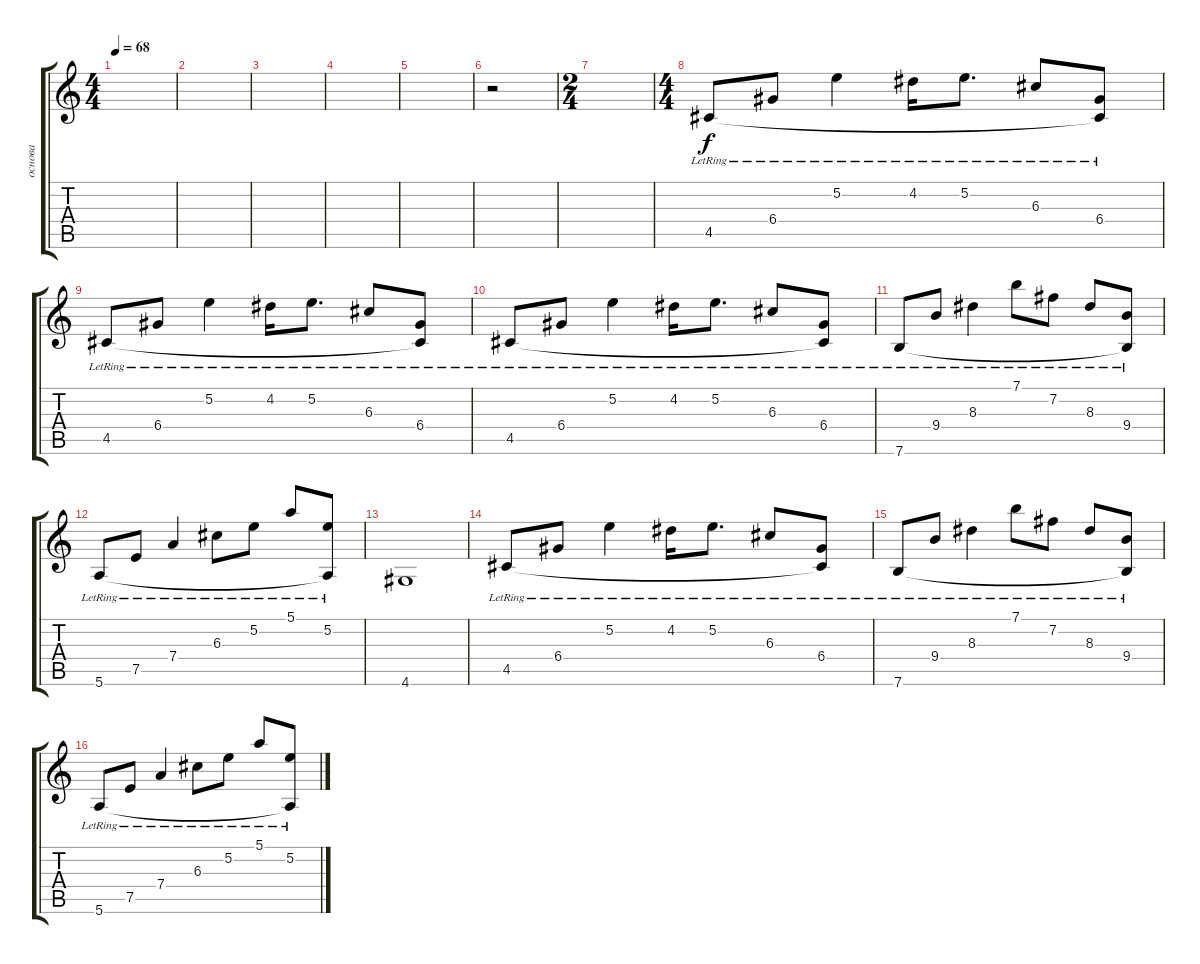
\track ("основа" "основа") {instrument electricguitarclean}
\staff {score tabs}
\tuning (E4 B3 G3 D3 A2 E2) {hide}
\ts (4 4)
\tempo 68
\clef g2
\ks c
|
|
|
|
|
r.2 |
\ts (2 4)
|
\ts (4 4)
4.5{lr}.8 6.4{lr}.8 5.2{lr}.4 4.2{lr}.16 5.2{lr}.8{d} 6.3{lr}.8 (6.4{lr} 4.5{t}).8 |
4.5{lr}.8 6.4{lr}.8 5.2{lr}.4 4.2{lr}.16 5.2{lr}.8{d} 6.3{lr}.8 (6.4{lr} 4.5{t}).8 |
4.5{lr}.8 6.4{lr}.8 5.2{lr}.4 4.2{lr}.16 5.2{lr}.8{d} 6.3{lr}.8 (6.4{lr} 4.5{t}).8 |
7.6{lr}.8 9.4{lr}.8 8.3{lr}.4 7.1{lr}.8 7.2{lr}.8 8.3{lr}.8 (9.4{lr} 7.6{t}).8 |
5.6{lr}.8 7.5{lr}.8 7.4{lr}.4 6.3{lr}.8 5.2{lr}.8 5.1{lr}.8 (5.2{lr} 5.6{t}).8 |
4.6.1 |
4.5{lr}.8 6.4{lr}.8 5.2{lr}.4 4.2{lr}.16 5.2{lr}.8{d} 6.3{lr}.8 (6.4{lr} 4.5{t}).8 |
7.6{lr}.8 9.4{lr}.8 8.3{lr}.4 7.1{lr}.8 7.2{lr}.8 8.3{lr}.8 (9.4{lr} 7.6{t}).8 |
5.6{lr}.8 7.5{lr}.8 7.4{lr}.4 6.3{lr}.8 5.2{lr}.8 5.1{lr}.8 (5.2{lr} 5.6{t}).8
